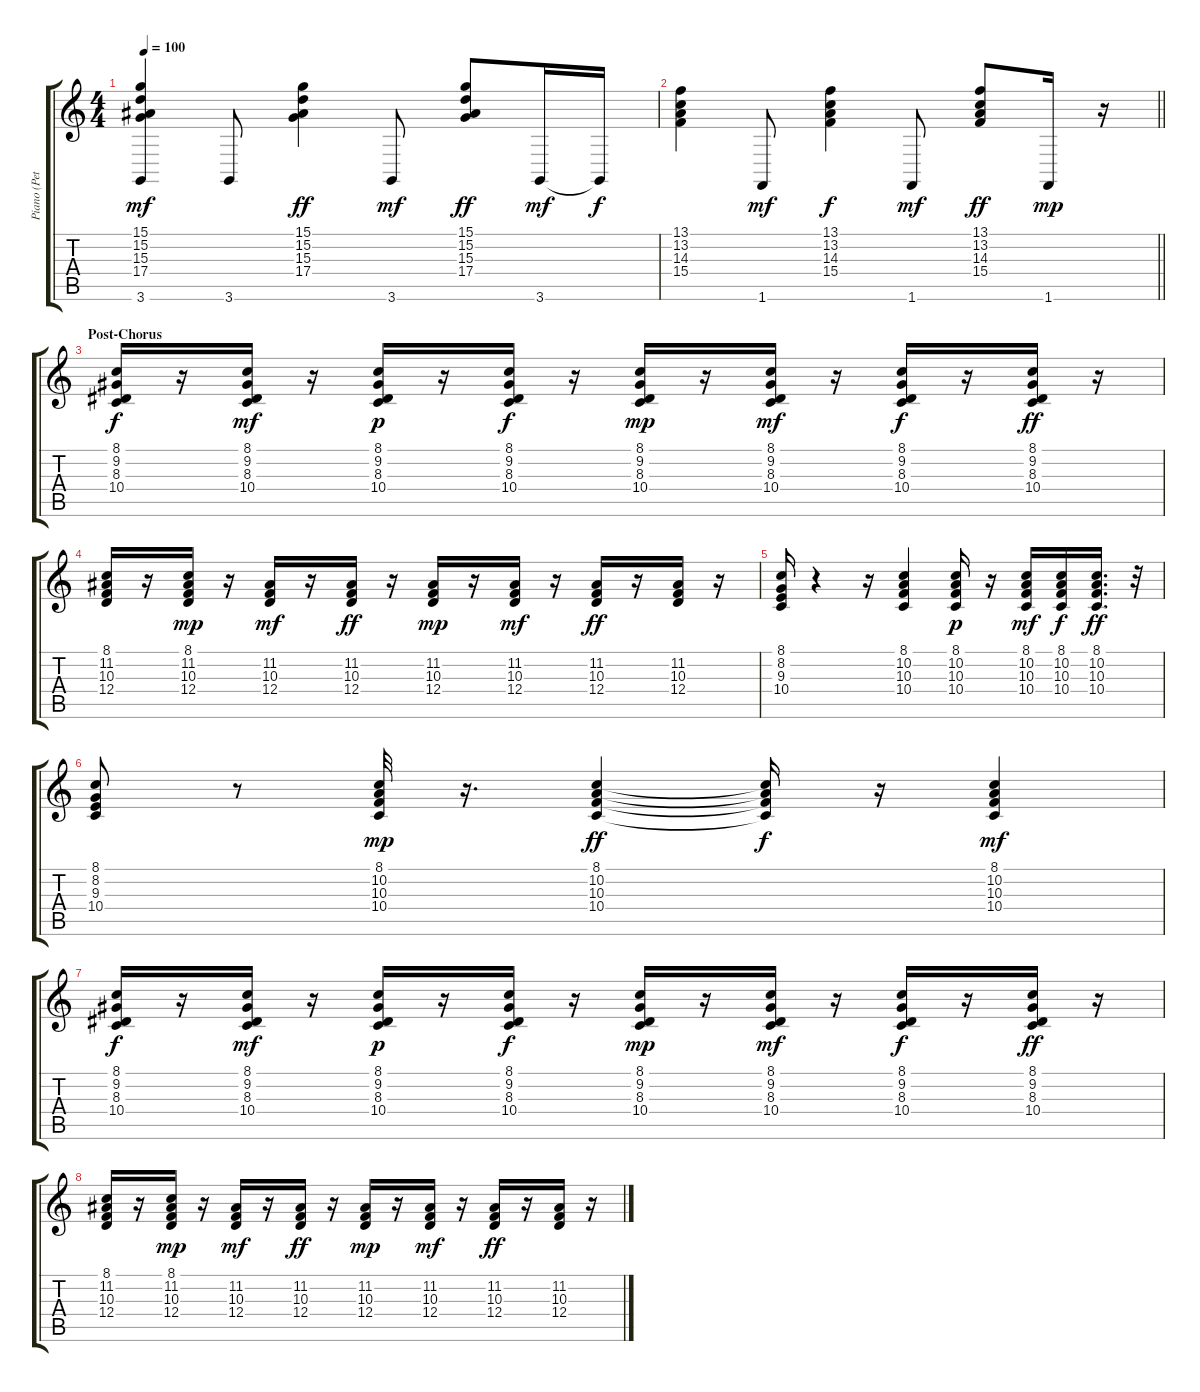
\track ("Piano (Peter Frampton)" "Piano (Pet") {instrument acousticgrandpiano}
\staff {score tabs}
\tuning (E4 B3 G3 D3 A2 E2) {hide}
\ts (4 4)
\tempo 100
\clef g2
\ks c
(15.1 15.2 15.3 17.4 3.6).4{dy mf} 3.6.8 (15.1 15.2 15.3 17.4).4{dy ff} 3.6.8{dy mf} (15.1 15.2 15.3 17.4).8{dy ff} 3.6.16{dy mf} 3.6{t}.16{dy f} |
\barLineRight lightlight
(13.1 13.2 14.3 15.4).4 1.6.8{dy mf} (13.1 13.2 14.3 15.4).4{dy f} 1.6.8{dy mf} (13.1 13.2 14.3 15.4).8{dy ff} 1.6.16{dy mp} r.16 |
\section ("" "Post-Chorus")
(8.1 9.2 8.3 10.4).16{dy f} r.16 (8.1 9.2 8.3 10.4).16{dy mf} r.16 (8.1 9.2 8.3 10.4).16{dy p} r.16 (8.1 9.2 8.3 10.4).16{dy f} r.16 (8.1 9.2 8.3 10.4).16{dy mp} r.16 (8.1 9.2 8.3 10.4).16{dy mf} r.16 (8.1 9.2 8.3 10.4).16{dy f} r.16 (8.1 9.2 8.3 10.4).16{dy ff} r.16 |
(8.1 11.2 10.3 12.4).16 r.16 (8.1 11.2 10.3 12.4).16{dy mp} r.16 (11.2 10.3 12.4).16{dy mf} r.16 (11.2 10.3 12.4).16{dy ff} r.16 (11.2 10.3 12.4).16{dy mp} r.16 (11.2 10.3 12.4).16{dy mf} r.16 (11.2 10.3 12.4).16{dy ff} r.16 (11.2 10.3 12.4).16 r.16 |
(8.1 8.2 9.3 10.4).16 r.4 r.16 (8.1 10.2 10.3 10.4).4 (8.1 10.2 10.3 10.4).16{dy p} r.16 (8.1 10.2 10.3 10.4).16{dy mf} (8.1 10.2 10.3 10.4).16{dy f} (8.1 10.2 10.3 10.4).16{d dy ff} r.32 |
(8.1 8.2 9.3 10.4).8 r.8 (8.1 10.2 10.3 10.4).32{dy mp} r.16{d} (8.1 10.2 10.3 10.4).4{dy ff} (8.1{t} 10.2{t} 10.3{t} 10.4{t}).16{dy f} r.16 (8.1 10.2 10.3 10.4).4{dy mf} |
(8.1 9.2 8.3 10.4).16{dy f} r.16 (8.1 9.2 8.3 10.4).16{dy mf} r.16 (8.1 9.2 8.3 10.4).16{dy p} r.16 (8.1 9.2 8.3 10.4).16{dy f} r.16 (8.1 9.2 8.3 10.4).16{dy mp} r.16 (8.1 9.2 8.3 10.4).16{dy mf} r.16 (8.1 9.2 8.3 10.4).16{dy f} r.16 (8.1 9.2 8.3 10.4).16{dy ff} r.16 |
(8.1 11.2 10.3 12.4).16 r.16 (8.1 11.2 10.3 12.4).16{dy mp} r.16 (11.2 10.3 12.4).16{dy mf} r.16 (11.2 10.3 12.4).16{dy ff} r.16 (11.2 10.3 12.4).16{dy mp} r.16 (11.2 10.3 12.4).16{dy mf} r.16 (11.2 10.3 12.4).16{dy ff} r.16 (11.2 10.3 12.4).16 r.16
